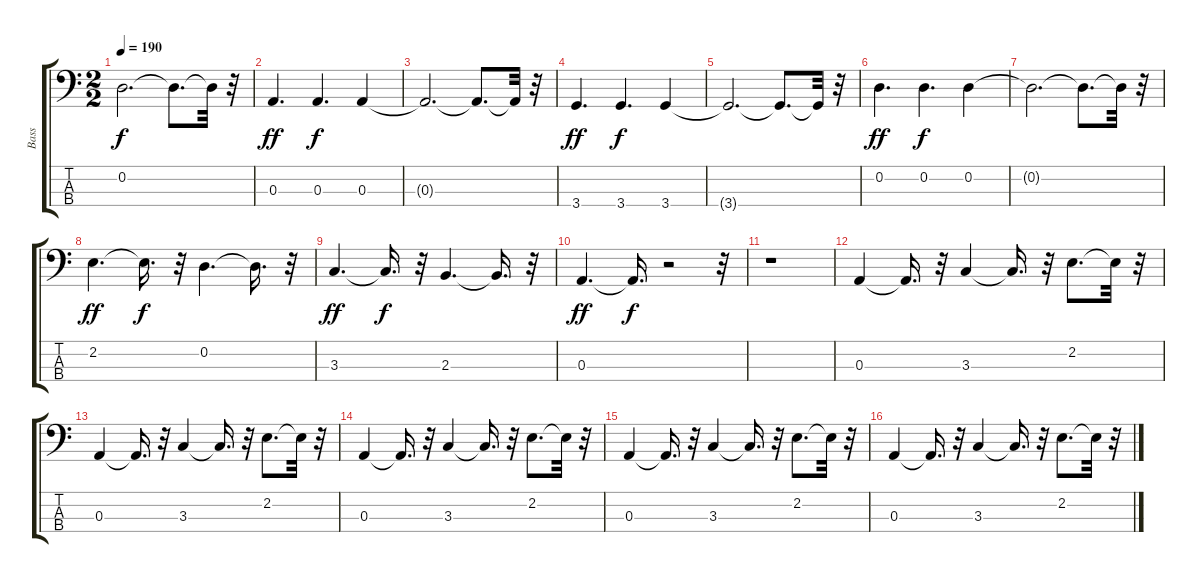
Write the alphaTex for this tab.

\track ("Bass" "Bass") {instrument acousticbass}
\staff {score tabs}
\tuning (G2 D2 A1 E1) {hide}
\ts (2 2)
\tempo 190
\clef f4
\ks c
0.2{t}.2{d dy f} 0.2{t}.8{d} 0.2{t}.32 r.32 |
0.3.4{d dy ff volume 13} 0.3.4{d dy f} 0.3.4 |
0.3{t}.2{d} 0.3{t}.8{d} 0.3{t}.32 r.32 |
3.4.4{d dy ff volume 13} 3.4.4{d dy f} 3.4.4 |
3.4{t}.2{d} 3.4{t}.8{d} 3.4{t}.32 r.32 |
0.2.4{d dy ff volume 13} 0.2.4{d dy f} 0.2.4 |
0.2{t}.2{d} 0.2{t}.8{d} 0.2{t}.32 r.32 |
2.2.4{d dy ff volume 13} 2.2{t}.16{d dy f} r.32 0.2.4{d} 0.2{t}.16{d} r.32 |
3.3.4{d dy ff} 3.3{t}.16{d dy f} r.32 2.3.4{d} 2.3{t}.16{d} r.32 |
0.3.4{d dy ff} 0.3{t}.16{d dy f} r.2 r.32 |
r.1 |
0.3.4{volume 15} 0.3{t}.16{d} r.32 3.3.4 3.3{t}.16{d} r.32 2.2.8{d} 2.2{t}.32 r.32 |
0.3.4 0.3{t}.16{d} r.32 3.3.4 3.3{t}.16{d} r.32 2.2.8{d} 2.2{t}.32 r.32 |
0.3.4 0.3{t}.16{d} r.32 3.3.4 3.3{t}.16{d} r.32 2.2.8{d} 2.2{t}.32 r.32 |
0.3.4 0.3{t}.16{d} r.32 3.3.4 3.3{t}.16{d} r.32 2.2.8{d} 2.2{t}.32 r.32 |
0.3.4 0.3{t}.16{d} r.32 3.3.4 3.3{t}.16{d} r.32 2.2.8{d} 2.2{t}.32 r.32
